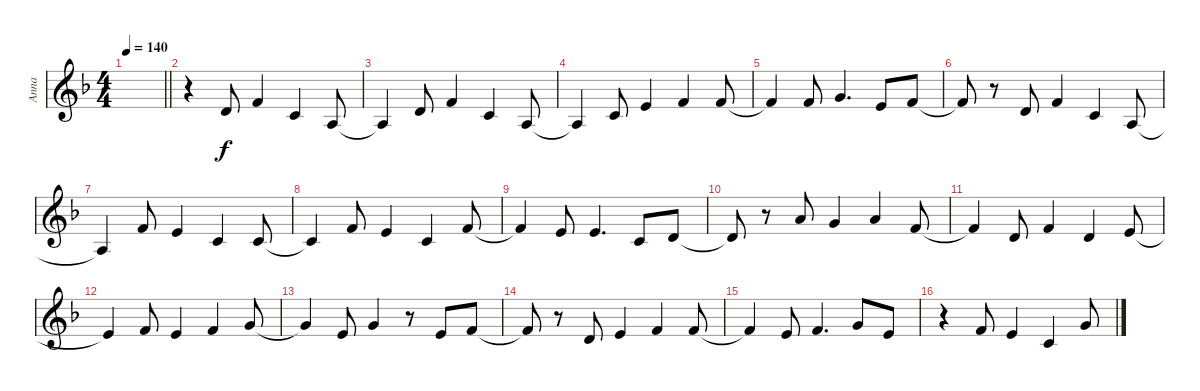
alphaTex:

\track ("Anna" "Anna") {instrument synthvoice}
\staff {score}
\tuning (E4 B3 G3 D3 A2 E2) {hide}
\ts (4 4)
\tempo 140
\clef g2
\barLineRight lightlight
\ks dminor
|
r.4 3.2.8 1.1.4 1.2.4 2.3.8 |
2.3{t}.4 3.2.8 1.1.4 1.2.4 2.3.8 |
2.3{t}.4 1.2.8 0.1.4 1.1.4 1.1.8 |
1.1{t}.4 1.1.8 3.1.4{d} 0.1.8 1.1.8 |
1.1{t}.8 r.8 3.2.8 1.1.4 1.2.4 2.3.8 |
2.3{t}.4 1.1.8 0.1.4 1.2.4 1.2.8 |
1.2{t}.4 1.1.8 0.1.4 1.2.4 1.1.8 |
1.1{t}.4 0.1.8 0.1.4{d} 1.2.8 3.2.8 |
3.2{t}.8 r.8 5.1.8 3.1.4 5.1.4 1.1.8 |
1.1{t}.4 3.2.8 1.1.4 3.2.4 0.1.8 |
0.1{t}.4 1.1.8 0.1.4 1.1.4 3.1.8 |
3.1{t}.4 0.1.8 3.1.4 r.8 0.1.8 1.1.8 |
1.1{t}.8 r.8 3.2.8 0.1.4 1.1.4 1.1.8 |
1.1{t}.4 0.1.8 1.1.4{d} 3.1.8 0.1.8 |
r.4 1.1.8 0.1.4 1.2.4 3.1.8
